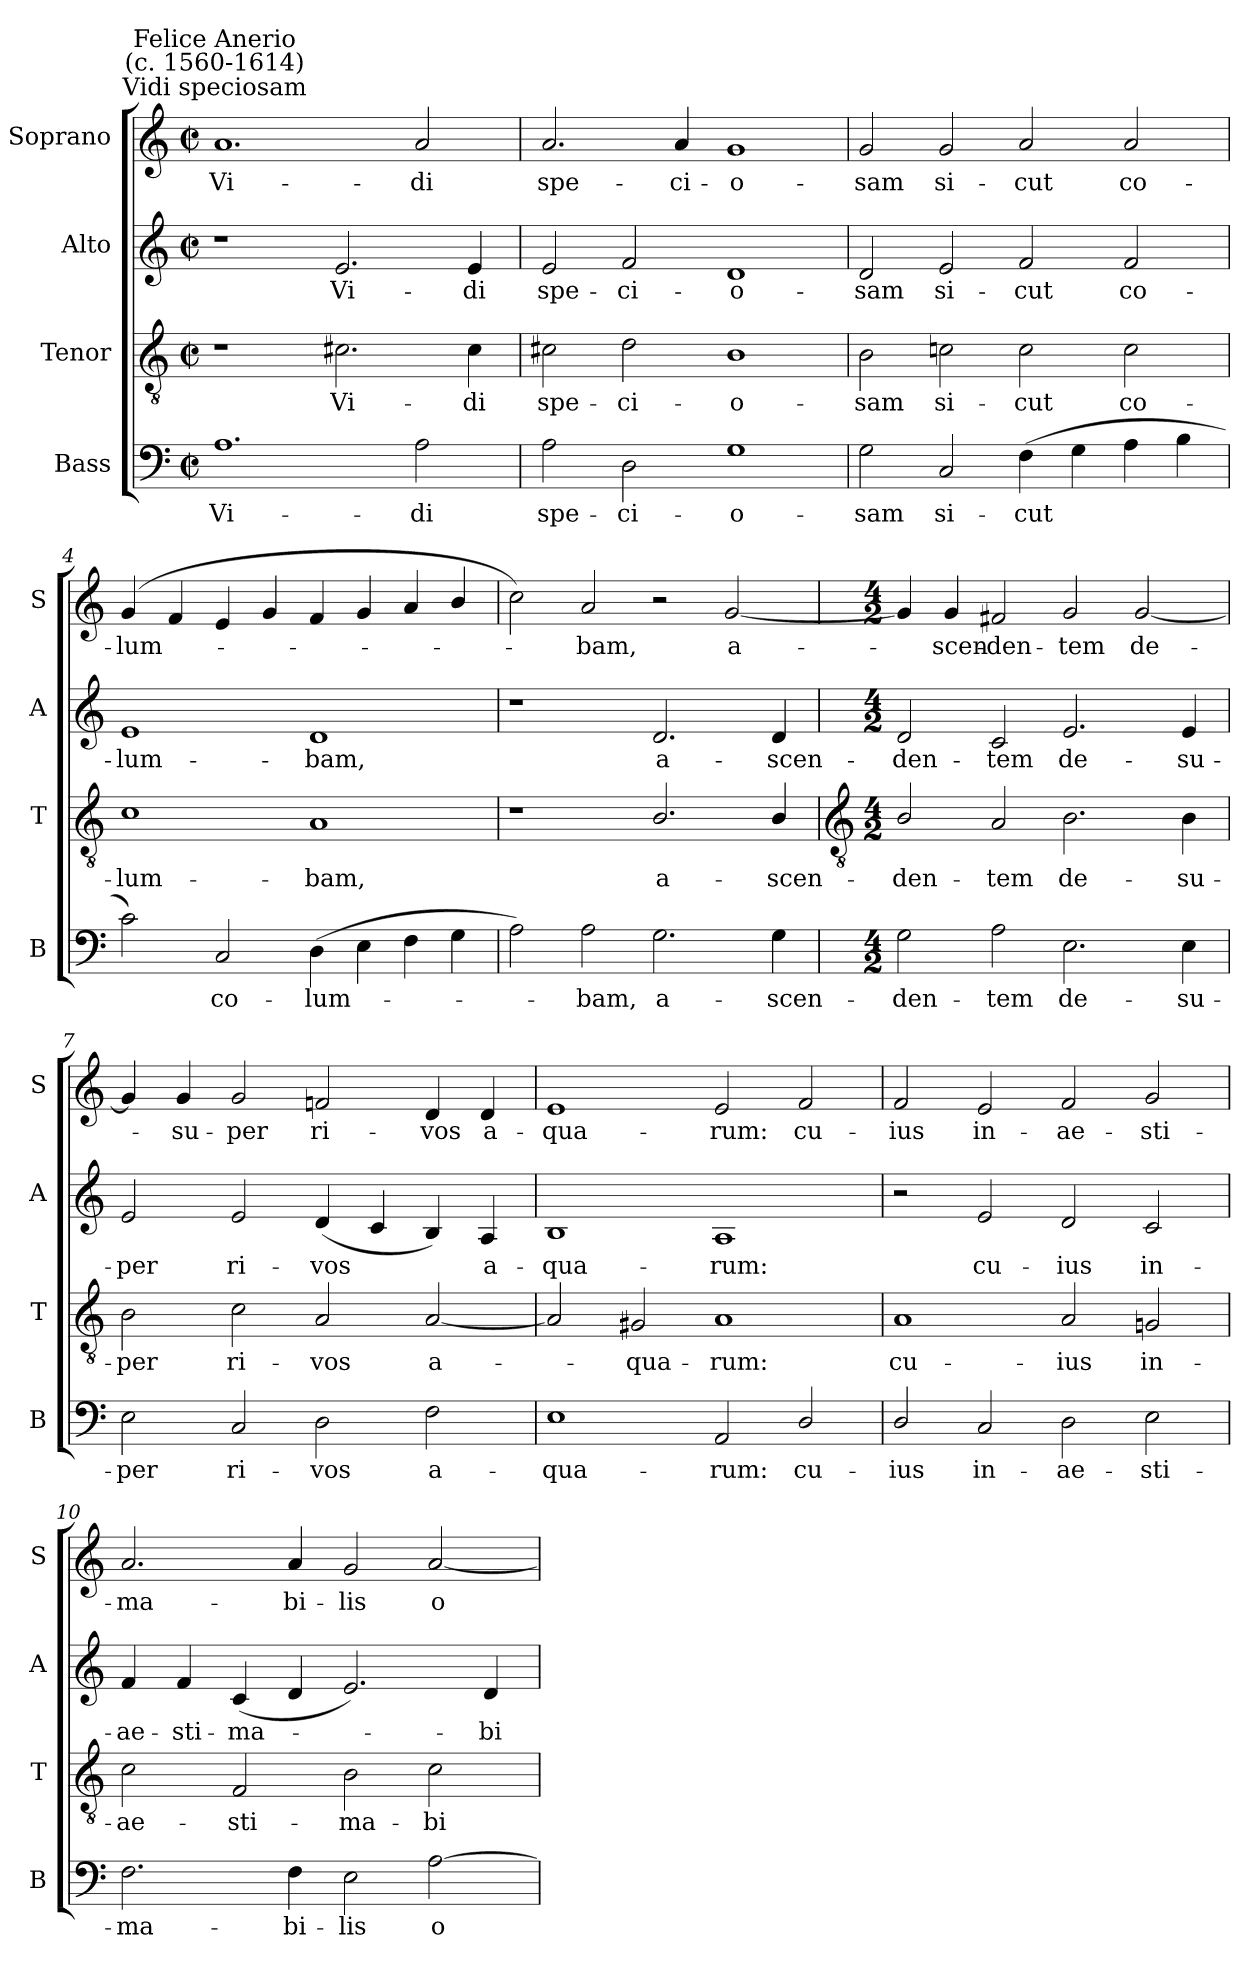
**kern	**text	**kern	**text	**kern	**text	**kern	**text
*part4	*part4	*part3	*part3	*part2	*part2	*part1	*part1
*staff4	*staff4	*staff3	*staff3	*staff2	*staff2	*staff1	*staff1
*I"Bass	*	*I"Tenor	*	*I"Alto	*	*I"Soprano	*
*I'B	*	*I'T	*	*I'A	*	*I'S	*
*clefF4	*	*clefGv2	*	*clefG2	*	*clefG2	*
*k[]	*	*k[]	*	*k[]	*	*k[]	*
*C:	*	*C:	*	*C:	*	*C:	*
*M4/2	*	*M4/2	*	*M4/2	*	*M4/2	*
*met(c|)	*	*met(c|)	*	*met(c|)	*	*met(c|)	*
=1	=1	=1	=1	=1	=1	=1	=1
!	!	!	!	!	!	!LO:TX:a:cj:t=Vidi speciosam	!
!	!	!	!	!	!	!LO:TX:a:cj:t=Felice Anerio\n(c. 1560-1614)	!
!	!LO:LY:b	!	!	!	!	!	!LO:LY:b
1.A	Vi-	1r	.	1r	.	1.a	Vi-
!	!	!	!LO:LY:b	!	!LO:LY:b	!	!
.	.	2.c#X	Vi-	2.e	Vi-	.	.
!	!LO:LY:b	!	!	!	!	!	!LO:LY:b
2A	-di	.	.	.	.	2a	-di
!	!	!	!LO:LY:b	!	!LO:LY:b	!	!
.	.	4c#	-di	4e	-di	.	.
=2	=2	=2	=2	=2	=2	=2	=2
!	!LO:LY:b	!	!LO:LY:b	!	!LO:LY:b	!	!LO:LY:b
2A	spe-	2c#X	spe-	2e	spe-	2.a	spe-
!	!LO:LY:b	!	!LO:LY:b	!	!LO:LY:b	!	!
2D	-ci-	2d	-ci-	2f	-ci-	.	.
!	!	!	!	!	!	!	!LO:LY:b
.	.	.	.	.	.	4a	-ci-
!	!LO:LY:b	!	!LO:LY:b	!	!LO:LY:b	!	!LO:LY:b
1G	-o-	1B	-o-	1d	-o-	1g	-o-
=3	=3	=3	=3	=3	=3	=3	=3
!	!LO:LY:b	!	!LO:LY:b	!	!LO:LY:b	!	!LO:LY:b
2G	-sam	2B	-sam	2d	-sam	2g	-sam
!	!LO:LY:b	!	!LO:LY:b	!	!LO:LY:b	!	!LO:LY:b
2C	si-	2cn	si-	2e	si-	2g	si-
!	!LO:LY:b	!	!LO:LY:b	!	!LO:LY:b	!	!LO:LY:b
(>4F	-cut	2c	-cut	2f	-cut	2a	-cut
4G	.	.	.	.	.	.	.
!	!	!	!LO:LY:b	!	!LO:LY:b	!	!LO:LY:b
4A	.	2c	co-	2f	co-	2a	co-
4B	.	.	.	.	.	.	.
=4	=4	=4	=4	=4	=4	=4	=4
!	!	!	!LO:LY:b	!	!LO:LY:b	!	!LO:LY:b
2c)	.	1c	-lum-	1e	-lum-	(<4g	-lum-
.	.	.	.	.	.	4f	.
!	!LO:LY:b	!	!	!	!	!	!
2C	co-	.	.	.	.	4e	.
.	.	.	.	.	.	4g	.
!	!LO:LY:b	!	!LO:LY:b	!	!LO:LY:b	!	!
(>4D	-lum-	1A	-bam,	1d	-bam,	4f	.
4E	.	.	.	.	.	4g	.
4F	.	.	.	.	.	4a	.
4G	.	.	.	.	.	4b/	.
=5	=5	=5	=5	=5	=5	=5	=5
2A)	.	1r	.	1r	.	2cc)	.
!	!LO:LY:b	!	!	!	!	!	!LO:LY:b
2A	bam,	.	.	.	.	2a	bam,
!	!LO:LY:b	!	!LO:LY:b	!	!LO:LY:b	!	!
2.G	a-	2.B/	a-	2.d	a-	2r	.
!	!	!	!	!	!	!	!LO:LY:b
.	.	.	.	.	.	[2g	a-
!	!LO:LY:b	!	!LO:LY:b	!	!LO:LY:b	!	!
4G	-scen-	4B/	-scen-	4d	-scen-	.	.
!!LO:LB:g=z
=6	=6	=6	=6	=6	=6	=6	=6
*	*	*clefGv2	*	*	*	*	*
*M4/2	*	*M4/2	*	*M4/2	*	*M4/2	*
!	!LO:LY:b	!	!LO:LY:b	!	!LO:LY:b	!	!
2G	-den-	2B/	-den-	2d	-den-	4g]	.
!	!	!	!	!	!	!	!LO:LY:b
.	.	.	.	.	.	4g	scen-
!	!LO:LY:b	!	!LO:LY:b	!	!LO:LY:b	!	!LO:LY:b
2A	-tem	2A	-tem	2c	-tem	2f#X	-den-
!	!LO:LY:b	!	!LO:LY:b	!	!LO:LY:b	!	!LO:LY:b
2.E	de-	2.B	de-	2.e	de-	2g	-tem
!	!	!	!	!	!	!	!LO:LY:b
.	.	.	.	.	.	[2g	de-
!	!LO:LY:b	!	!LO:LY:b	!	!LO:LY:b	!	!
4E	-su-	4B	-su-	4e	-su-	.	.
=7	=7	=7	=7	=7	=7	=7	=7
!	!LO:LY:b	!	!LO:LY:b	!	!LO:LY:b	!	!
2E	-per	2B	-per	2e	-per	4g]	.
!	!	!	!	!	!	!	!LO:LY:b
.	.	.	.	.	.	4g	su-
!	!LO:LY:b	!	!LO:LY:b	!	!LO:LY:b	!	!LO:LY:b
2C	ri-	2c	ri-	2e	ri-	2g	-per
!	!LO:LY:b	!	!LO:LY:b	!	!LO:LY:b	!	!LO:LY:b
2D	-vos	2A	-vos	(<4d	-vos	2fn	ri-
.	.	.	.	4c	.	.	.
!	!LO:LY:b	!	!LO:LY:b	!	!	!	!LO:LY:b
2F	a-	[2A	a-	4B)	.	4d	-vos
!	!	!	!	!	!LO:LY:b	!	!LO:LY:b
.	.	.	.	4A	a-	4d	a-
=8	=8	=8	=8	=8	=8	=8	=8
!	!LO:LY:b	!	!	!	!LO:LY:b	!	!LO:LY:b
1E	-qua-	2A]	.	1B	-qua-	1e	-qua-
!	!	!	!LO:LY:b	!	!	!	!
.	.	2G#X	qua-	.	.	.	.
!	!LO:LY:b	!	!LO:LY:b	!	!LO:LY:b	!	!LO:LY:b
2AA	-rum:	1A	-rum:	1A	-rum:	2e	-rum:
!	!LO:LY:b	!	!	!	!	!	!LO:LY:b
2D/	cu-	.	.	.	.	2f	cu-
=9	=9	=9	=9	=9	=9	=9	=9
!	!LO:LY:b	!	!LO:LY:b	!	!	!	!LO:LY:b
2D/	-ius	1A	cu-	2r	.	2f	-ius
!	!LO:LY:b	!	!	!	!LO:LY:b	!	!LO:LY:b
2C	in-	.	.	2e	cu-	2e	in-
!	!LO:LY:b	!	!LO:LY:b	!	!LO:LY:b	!	!LO:LY:b
2D	-ae-	2A	-ius	2d	-ius	2f	-ae-
!	!LO:LY:b	!	!LO:LY:b	!	!LO:LY:b	!	!LO:LY:b
2E	-sti-	2Gn	in-	2c	in-	2g	-sti-
=10	=10	=10	=10	=10	=10	=10	=10
!	!LO:LY:b	!	!LO:LY:b	!	!LO:LY:b	!	!LO:LY:b
2.F	-ma-	2c	-ae-	4f	-ae-	2.a	-ma-
!	!	!	!	!	!LO:LY:b	!	!
.	.	.	.	4f	-sti-	.	.
!	!	!	!LO:LY:b	!	!LO:LY:b	!	!
.	.	2F	-sti-	(<4c	-ma-	.	.
!	!LO:LY:b	!	!	!	!	!	!LO:LY:b
4F	-bi-	.	.	4d	.	4a	-bi-
!	!LO:LY:b	!	!LO:LY:b	!	!	!	!LO:LY:b
2E	-lis	2B	-ma-	2.e)	.	2g	-lis
!	!LO:LY:b	!	!LO:LY:b	!	!	!	!LO:LY:b
[2A	o-	2c	-bi-	.	.	[2a	o-
!	!	!	!	!	!LO:LY:b	!	!
.	.	.	.	4d	bi-	.	.
=	=	=	=	=	=	=	=
*-	*-	*-	*-	*-	*-	*-	*-
